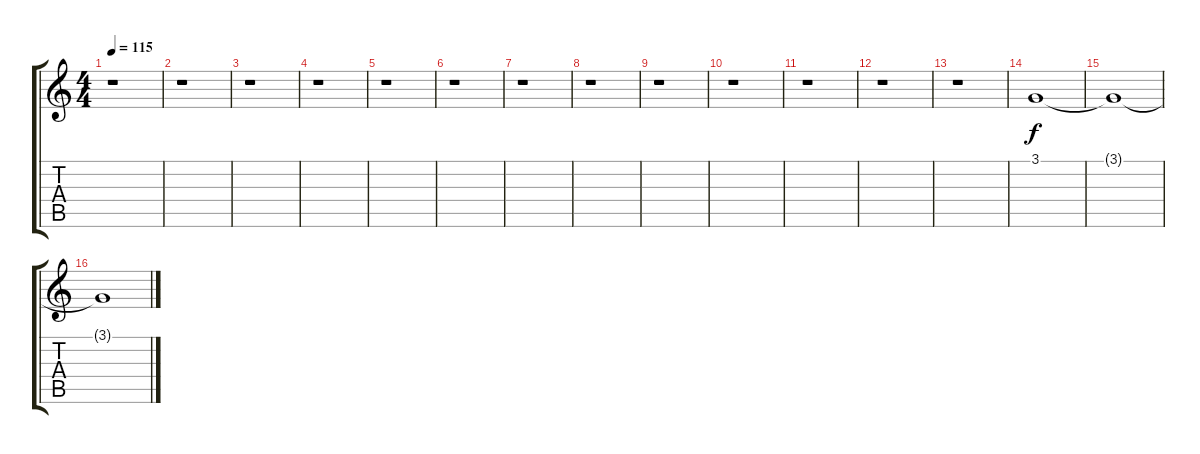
\track "" {instrument voiceoohs}
\staff {score tabs}
\tuning (E4 B3 G3 D3 A2 E2) {hide}
\ts (4 4)
\tempo 115
\clef g2
\ks c
r.1{dy f} |
r.1 |
r.1 |
r.1 |
r.1 |
r.1 |
r.1 |
r.1 |
r.1 |
r.1 |
r.1 |
r.1 |
r.1 |
3.1.1{volume 8} |
3.1{t}.1 |
3.1{t}.1
